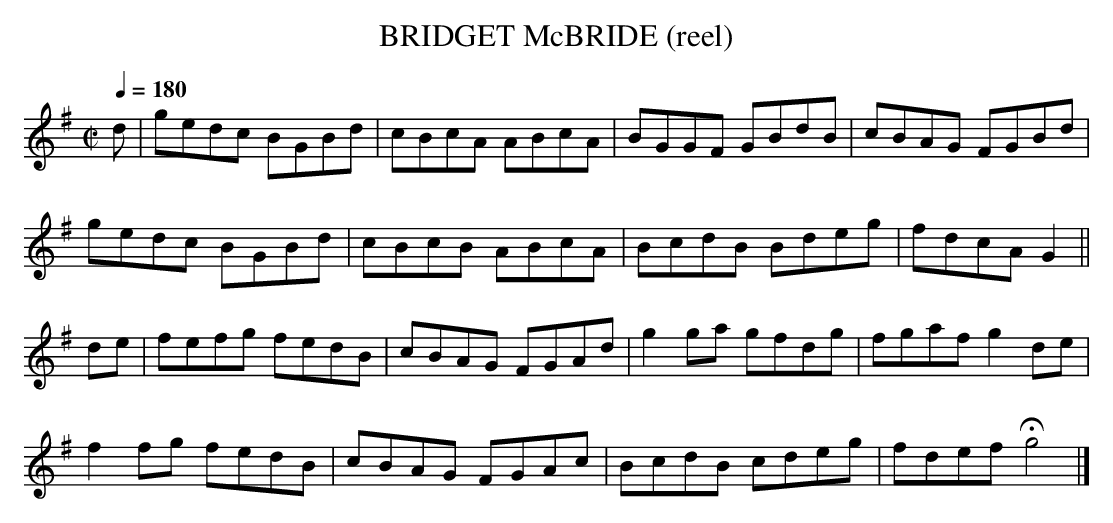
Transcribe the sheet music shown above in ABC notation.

X:1
T:BRIDGET McBRIDE (reel)
Q:1/4=180
M:C|
L:1/8
K:G
d|gedc BGBd|cBcA ABcA|BGGF GBdB|cBAG FGBd|
gedc BGBd|cBcB ABcA|BcdB Bdeg|fdcA G2||
de|fefg fedB|cBAG FGAd|g2ga gfdg|fgaf g2de|
f2fg fedB|cBAG FGAc|BcdB cdeg|fdef Hg4|]
